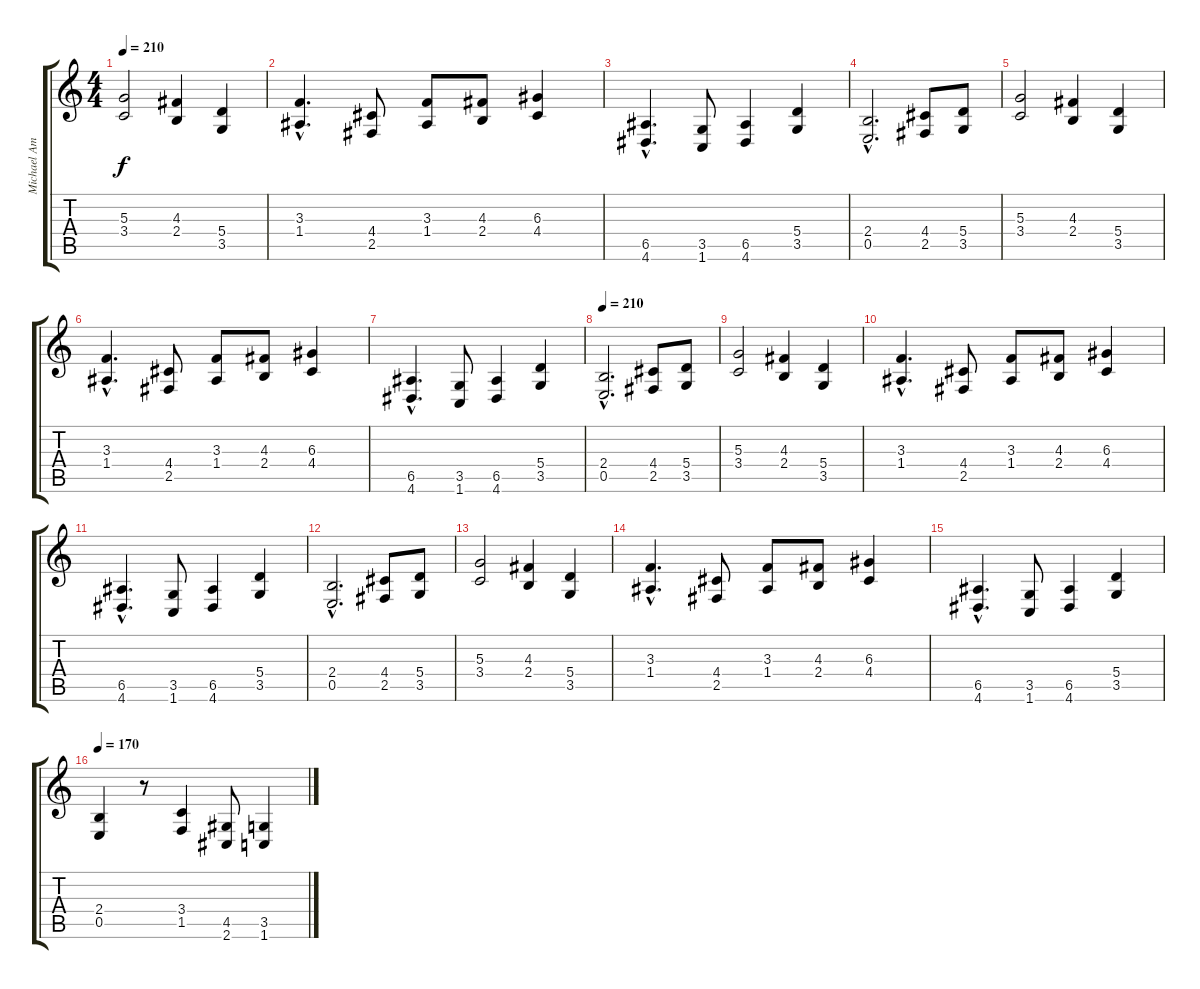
\track ("Michael Amott" "Michael Am") {instrument distortionguitar}
\staff {score tabs}
\tuning (B3 Gb3 D3 A2 E2 B1) {hide}
\ts (4 4)
\tempo 210
\clef g2
\ks c
(5.3 3.4).2{dy f} (4.3 2.4).4 (5.4 3.5).4 |
(3.3{hac} 1.4{hac}).4{d} (4.4 2.5).8 (3.3 1.4).8 (4.3 2.4).8 (6.3 4.4).4 |
(6.5{hac} 4.6{hac}).4{d} (3.5 1.6).8 (6.5 4.6).4 (5.4 3.5).4 |
(2.4{hac} 0.5{hac}).2{d} (4.4 2.5).8 (5.4 3.5).8 |
(5.3 3.4).2 (4.3 2.4).4 (5.4 3.5).4 |
(3.3{hac} 1.4{hac}).4{d} (4.4 2.5).8 (3.3 1.4).8 (4.3 2.4).8 (6.3 4.4).4 |
(6.5{hac} 4.6{hac}).4{d} (3.5 1.6).8 (6.5 4.6).4 (5.4 3.5).4 |
\tempo 210
(2.4{hac} 0.5{hac}).2{d} (4.4 2.5).8 (5.4 3.5).8 |
(5.3 3.4).2 (4.3 2.4).4 (5.4 3.5).4 |
(3.3{hac} 1.4{hac}).4{d} (4.4 2.5).8 (3.3 1.4).8 (4.3 2.4).8 (6.3 4.4).4 |
(6.5{hac} 4.6{hac}).4{d} (3.5 1.6).8 (6.5 4.6).4 (5.4 3.5).4 |
(2.4{hac} 0.5{hac}).2{d} (4.4 2.5).8 (5.4 3.5).8 |
(5.3 3.4).2 (4.3 2.4).4 (5.4 3.5).4 |
(3.3{hac} 1.4{hac}).4{d} (4.4 2.5).8 (3.3 1.4).8 (4.3 2.4).8 (6.3 4.4).4 |
(6.5{hac} 4.6{hac}).4{d} (3.5 1.6).8 (6.5 4.6).4 (5.4 3.5).4 |
\tempo 160
\tempo 170
(2.4 0.5).4 r.8 (3.4 1.5).4 (4.5 2.6).8 (3.5 1.6).4
